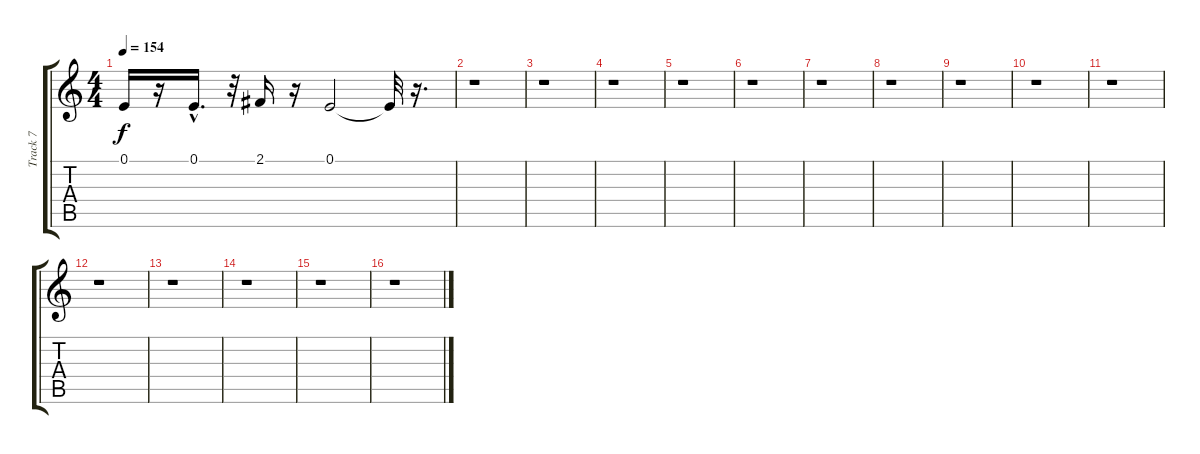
\track ("Track 7" "Track 7") {instrument trombone}
\staff {score tabs}
\tuning (E4 B3 G3 D3 A2 E2) {hide}
\ts (4 4)
\tempo 154
\clef g2
\ks c
0.1.16{dy f} r.16 0.1{hac}.16{d} r.32 2.1.16 r.16 0.1.2 0.1{t}.32 r.16{d} |
r.1 |
r.1 |
r.1 |
r.1 |
r.1 |
r.1 |
r.1 |
r.1 |
r.1 |
r.1 |
r.1 |
r.1 |
r.1 |
r.1 |
r.1
